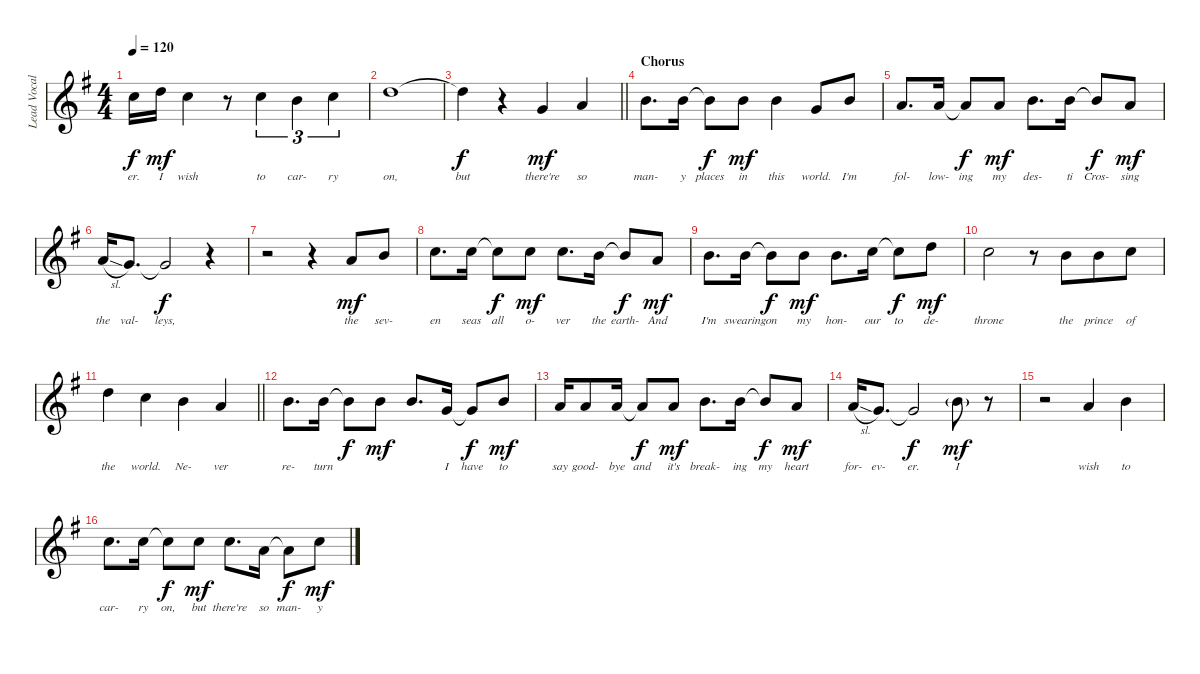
\track ("Lead Vocals" "Lead Vocal") {instrument lead1square}
\staff {score}
\tuning (E4 B3 G3 D3 A2 E2) {hide}
\ts (4 4)
\tempo 120
\clef g2
\ks eminor
13.2{t}.16{lyrics (0 "er.") lyrics (1 "") lyrics (2 "") lyrics (3 "") lyrics (4 "") dy f} 10.1.16{lyrics (0 "I") lyrics (1 "") lyrics (2 "") lyrics (3 "") lyrics (4 "") dy mf} 13.2.4{lyrics (0 "wish") lyrics (1 "") lyrics (2 "") lyrics (3 "") lyrics (4 "")} r.8 13.2.4{tu (3 2) lyrics (0 "to") lyrics (1 "") lyrics (2 "") lyrics (3 "") lyrics (4 "")} 12.2.4{tu (3 2) lyrics (0 "car-") lyrics (1 "") lyrics (2 "") lyrics (3 "") lyrics (4 "")} 13.2.4{tu (3 2) lyrics (0 "ry") lyrics (1 "") lyrics (2 "") lyrics (3 "") lyrics (4 "")} |
10.1.1{lyrics (0 "on,") lyrics (1 "") lyrics (2 "") lyrics (3 "") lyrics (4 "")} |
\barLineRight lightlight
10.1{t}.4{lyrics (0 "but") lyrics (1 "") lyrics (2 "") lyrics (3 "") lyrics (4 "") dy f} r.4 12.3.4{lyrics (0 "there're") lyrics (1 "") lyrics (2 "") lyrics (3 "") lyrics (4 "") dy mf} 10.2.4{lyrics (0 "so") lyrics (1 "") lyrics (2 "") lyrics (3 "") lyrics (4 "")} |
\section ("" "Chorus")
12.2.8{d lyrics (0 "man-") lyrics (1 "") lyrics (2 "") lyrics (3 "") lyrics (4 "")} 12.2.16{lyrics (0 "y") lyrics (1 "") lyrics (2 "") lyrics (3 "") lyrics (4 "")} 12.2{t}.8{lyrics (0 "places") lyrics (1 "") lyrics (2 "") lyrics (3 "") lyrics (4 "") dy f} 12.2.8{lyrics (0 "in") lyrics (1 "") lyrics (2 "") lyrics (3 "") lyrics (4 "") dy mf} 12.2.4{lyrics (0 "this") lyrics (1 "") lyrics (2 "") lyrics (3 "") lyrics (4 "")} 12.3.8{lyrics (0 "world.") lyrics (1 "") lyrics (2 "") lyrics (3 "") lyrics (4 "")} 12.2.8{lyrics (0 "I'm") lyrics (1 "") lyrics (2 "") lyrics (3 "") lyrics (4 "")} |
10.2.8{d lyrics (0 "fol-") lyrics (1 "") lyrics (2 "") lyrics (3 "") lyrics (4 "")} 10.2.16{lyrics (0 "low-") lyrics (1 "") lyrics (2 "") lyrics (3 "") lyrics (4 "")} 10.2{t}.8{lyrics (0 "ing") lyrics (1 "") lyrics (2 "") lyrics (3 "") lyrics (4 "") dy f} 10.2.8{lyrics (0 "my") lyrics (1 "") lyrics (2 "") lyrics (3 "") lyrics (4 "") dy mf} 12.2.8{d lyrics (0 "des-") lyrics (1 "") lyrics (2 "") lyrics (3 "") lyrics (4 "")} 12.2.16{lyrics (0 "ti") lyrics (1 "") lyrics (2 "") lyrics (3 "") lyrics (4 "")} 12.2{t}.8{lyrics (0 "Cros-") lyrics (1 "") lyrics (2 "") lyrics (3 "") lyrics (4 "") dy f} 10.2.8{lyrics (0 "sing") lyrics (1 "") lyrics (2 "") lyrics (3 "") lyrics (4 "") dy mf} |
10.2{sl}.16{lyrics (0 "the") lyrics (1 "") lyrics (2 "") lyrics (3 "") lyrics (4 "")} 8.2.8{d lyrics (0 "val-") lyrics (1 "") lyrics (2 "") lyrics (3 "") lyrics (4 "")} 8.2{t}.2{lyrics (0 "leys,") lyrics (1 "") lyrics (2 "") lyrics (3 "") lyrics (4 "") dy f} r.4 |
r.2 r.4 10.2.8{lyrics (0 "the") lyrics (1 "") lyrics (2 "") lyrics (3 "") lyrics (4 "") dy mf} 12.2.8{lyrics (0 "sev-") lyrics (1 "") lyrics (2 "") lyrics (3 "") lyrics (4 "")} |
13.2.8{d lyrics (0 "en") lyrics (1 "") lyrics (2 "") lyrics (3 "") lyrics (4 "")} 13.2.16{lyrics (0 "seas") lyrics (1 "") lyrics (2 "") lyrics (3 "") lyrics (4 "")} 13.2{t}.8{lyrics (0 "all") lyrics (1 "") lyrics (2 "") lyrics (3 "") lyrics (4 "") dy f} 13.2.8{lyrics (0 "o-") lyrics (1 "") lyrics (2 "") lyrics (3 "") lyrics (4 "") dy mf} 13.2.8{d lyrics (0 "ver") lyrics (1 "") lyrics (2 "") lyrics (3 "") lyrics (4 "")} 12.2.16{lyrics (0 "the") lyrics (1 "") lyrics (2 "") lyrics (3 "") lyrics (4 "")} 12.2{t}.8{lyrics (0 "earth-") lyrics (1 "") lyrics (2 "") lyrics (3 "") lyrics (4 "") dy f} 10.2.8{lyrics (0 "And") lyrics (1 "") lyrics (2 "") lyrics (3 "") lyrics (4 "") dy mf} |
12.2.8{d lyrics (0 "I'm") lyrics (1 "") lyrics (2 "") lyrics (3 "") lyrics (4 "")} 12.2.16{lyrics (0 "swearing") lyrics (1 "") lyrics (2 "") lyrics (3 "") lyrics (4 "")} 12.2{t}.8{lyrics (0 "on") lyrics (1 "") lyrics (2 "") lyrics (3 "") lyrics (4 "") dy f} 12.2.8{lyrics (0 "my") lyrics (1 "") lyrics (2 "") lyrics (3 "") lyrics (4 "") dy mf} 12.2.8{d lyrics (0 "hon-") lyrics (1 "") lyrics (2 "") lyrics (3 "") lyrics (4 "")} 13.2.16{lyrics (0 "our") lyrics (1 "") lyrics (2 "") lyrics (3 "") lyrics (4 "")} 13.2{t}.8{lyrics (0 "to") lyrics (1 "") lyrics (2 "") lyrics (3 "") lyrics (4 "") dy f} 10.1.8{lyrics (0 "de-") lyrics (1 "") lyrics (2 "") lyrics (3 "") lyrics (4 "") dy mf} |
13.2.2{lyrics (0 "throne") lyrics (1 "") lyrics (2 "") lyrics (3 "") lyrics (4 "")} r.8 12.2.8{lyrics (0 "the") lyrics (1 "") lyrics (2 "") lyrics (3 "") lyrics (4 "") beam merge} 12.2.8{lyrics (0 "prince") lyrics (1 "") lyrics (2 "") lyrics (3 "") lyrics (4 "")} 13.2.8{lyrics (0 "of") lyrics (1 "") lyrics (2 "") lyrics (3 "") lyrics (4 "")} |
\barLineRight lightlight
10.1.4{lyrics (0 "the") lyrics (1 "") lyrics (2 "") lyrics (3 "") lyrics (4 "")} 13.2.4{lyrics (0 "world.") lyrics (1 "") lyrics (2 "") lyrics (3 "") lyrics (4 "")} 12.2.4{lyrics (0 "Ne-") lyrics (1 "") lyrics (2 "") lyrics (3 "") lyrics (4 "")} 10.2.4{lyrics (0 "ver") lyrics (1 "") lyrics (2 "") lyrics (3 "") lyrics (4 "")} |
\section ("" "")
12.2.8{d lyrics (0 "re-") lyrics (1 "") lyrics (2 "") lyrics (3 "") lyrics (4 "")} 12.2.16{lyrics (0 "turn") lyrics (1 "") lyrics (2 "") lyrics (3 "") lyrics (4 "")} 12.2{t}.8{lyrics (0 "") lyrics (1 "") lyrics (2 "") lyrics (3 "") lyrics (4 "") dy f} 12.2.8{lyrics (0 "") lyrics (1 "") lyrics (2 "") lyrics (3 "") lyrics (4 "") dy mf} 12.2.8{d lyrics (0 "") lyrics (1 "") lyrics (2 "") lyrics (3 "") lyrics (4 "")} 12.3.16{lyrics (0 "I") lyrics (1 "") lyrics (2 "") lyrics (3 "") lyrics (4 "")} 12.3{t}.8{lyrics (0 "have") lyrics (1 "") lyrics (2 "") lyrics (3 "") lyrics (4 "") dy f} 12.2.8{lyrics (0 "to") lyrics (1 "") lyrics (2 "") lyrics (3 "") lyrics (4 "") dy mf} |
10.2.16{lyrics (0 "say") lyrics (1 "") lyrics (2 "") lyrics (3 "") lyrics (4 "")} 10.2.8{lyrics (0 "good-") lyrics (1 "") lyrics (2 "") lyrics (3 "") lyrics (4 "")} 10.2.16{lyrics (0 "bye") lyrics (1 "") lyrics (2 "") lyrics (3 "") lyrics (4 "")} 10.2{t}.8{lyrics (0 "and") lyrics (1 "") lyrics (2 "") lyrics (3 "") lyrics (4 "") dy f} 10.2.8{lyrics (0 "it's") lyrics (1 "") lyrics (2 "") lyrics (3 "") lyrics (4 "") dy mf} 12.2.8{d lyrics (0 "break-") lyrics (1 "") lyrics (2 "") lyrics (3 "") lyrics (4 "")} 12.2.16{lyrics (0 "ing") lyrics (1 "") lyrics (2 "") lyrics (3 "") lyrics (4 "")} 12.2{t}.8{lyrics (0 "my") lyrics (1 "") lyrics (2 "") lyrics (3 "") lyrics (4 "") dy f} 10.2.8{lyrics (0 "heart") lyrics (1 "") lyrics (2 "") lyrics (3 "") lyrics (4 "") dy mf} |
10.2{sl}.16{lyrics (0 "for-") lyrics (1 "") lyrics (2 "") lyrics (3 "") lyrics (4 "")} 8.2.8{d lyrics (0 "ev-") lyrics (1 "") lyrics (2 "") lyrics (3 "") lyrics (4 "")} 8.2{t}.2{lyrics (0 "er.") lyrics (1 "") lyrics (2 "") lyrics (3 "") lyrics (4 "") dy f} 12.2{g}.8{lyrics (0 "I") lyrics (1 "") lyrics (2 "") lyrics (3 "") lyrics (4 "") dy mf} r.8 |
r.2 10.2.4{lyrics (0 "wish") lyrics (1 "") lyrics (2 "") lyrics (3 "") lyrics (4 "")} 12.2.4{lyrics (0 "to") lyrics (1 "") lyrics (2 "") lyrics (3 "") lyrics (4 "")} |
13.2.8{d lyrics (0 "car-") lyrics (1 "") lyrics (2 "") lyrics (3 "") lyrics (4 "")} 13.2.16{lyrics (0 "ry") lyrics (1 "") lyrics (2 "") lyrics (3 "") lyrics (4 "")} 13.2{t}.8{lyrics (0 "on,") lyrics (1 "") lyrics (2 "") lyrics (3 "") lyrics (4 "") dy f} 13.2.8{lyrics (0 "but") lyrics (1 "") lyrics (2 "") lyrics (3 "") lyrics (4 "") dy mf} 13.2.8{d lyrics (0 "there're") lyrics (1 "") lyrics (2 "") lyrics (3 "") lyrics (4 "")} 10.2.16{lyrics (0 "so") lyrics (1 "") lyrics (2 "") lyrics (3 "") lyrics (4 "")} 10.2{t}.8{lyrics (0 "man-") lyrics (1 "") lyrics (2 "") lyrics (3 "") lyrics (4 "") dy f} 13.2.8{lyrics (0 "y") lyrics (1 "") lyrics (2 "") lyrics (3 "") lyrics (4 "") dy mf}
